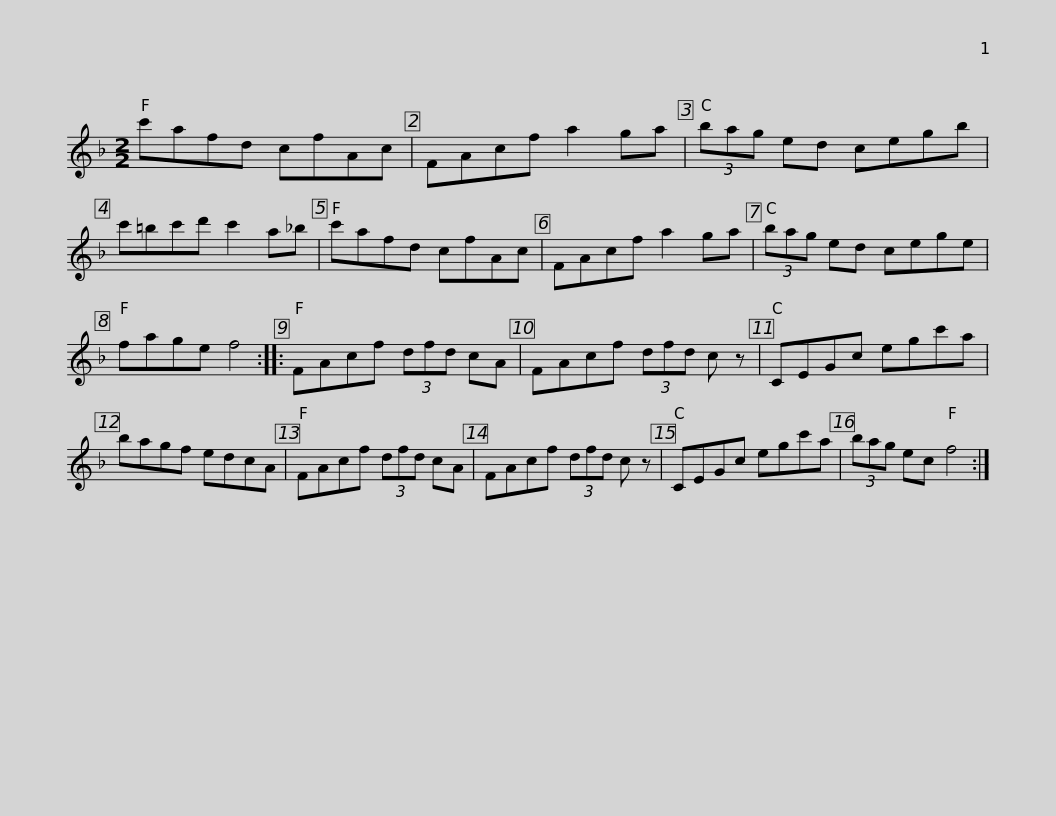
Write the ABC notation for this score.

X:1
L:1/8
M:2/2
I:linebreak $
K:F
V:1 treble
V:1
 c'afd cfAc | FAcf a2 ga | (3bag ed cegb | c'=bc'd' c'2 a_b | c'afd cfAc |$ %5
 FAcf a2 ga | (3bag ed cege | fage f4 :: FAcf (3dfd cA | FAcf (3dfd c z |$ %10
 CEGc egc'a | bagf edcA | FAcf (3dfd cA | FAcf (3dfd c z | CEGc egc'a |$ %15
 (3bag ec f4 :| %16
